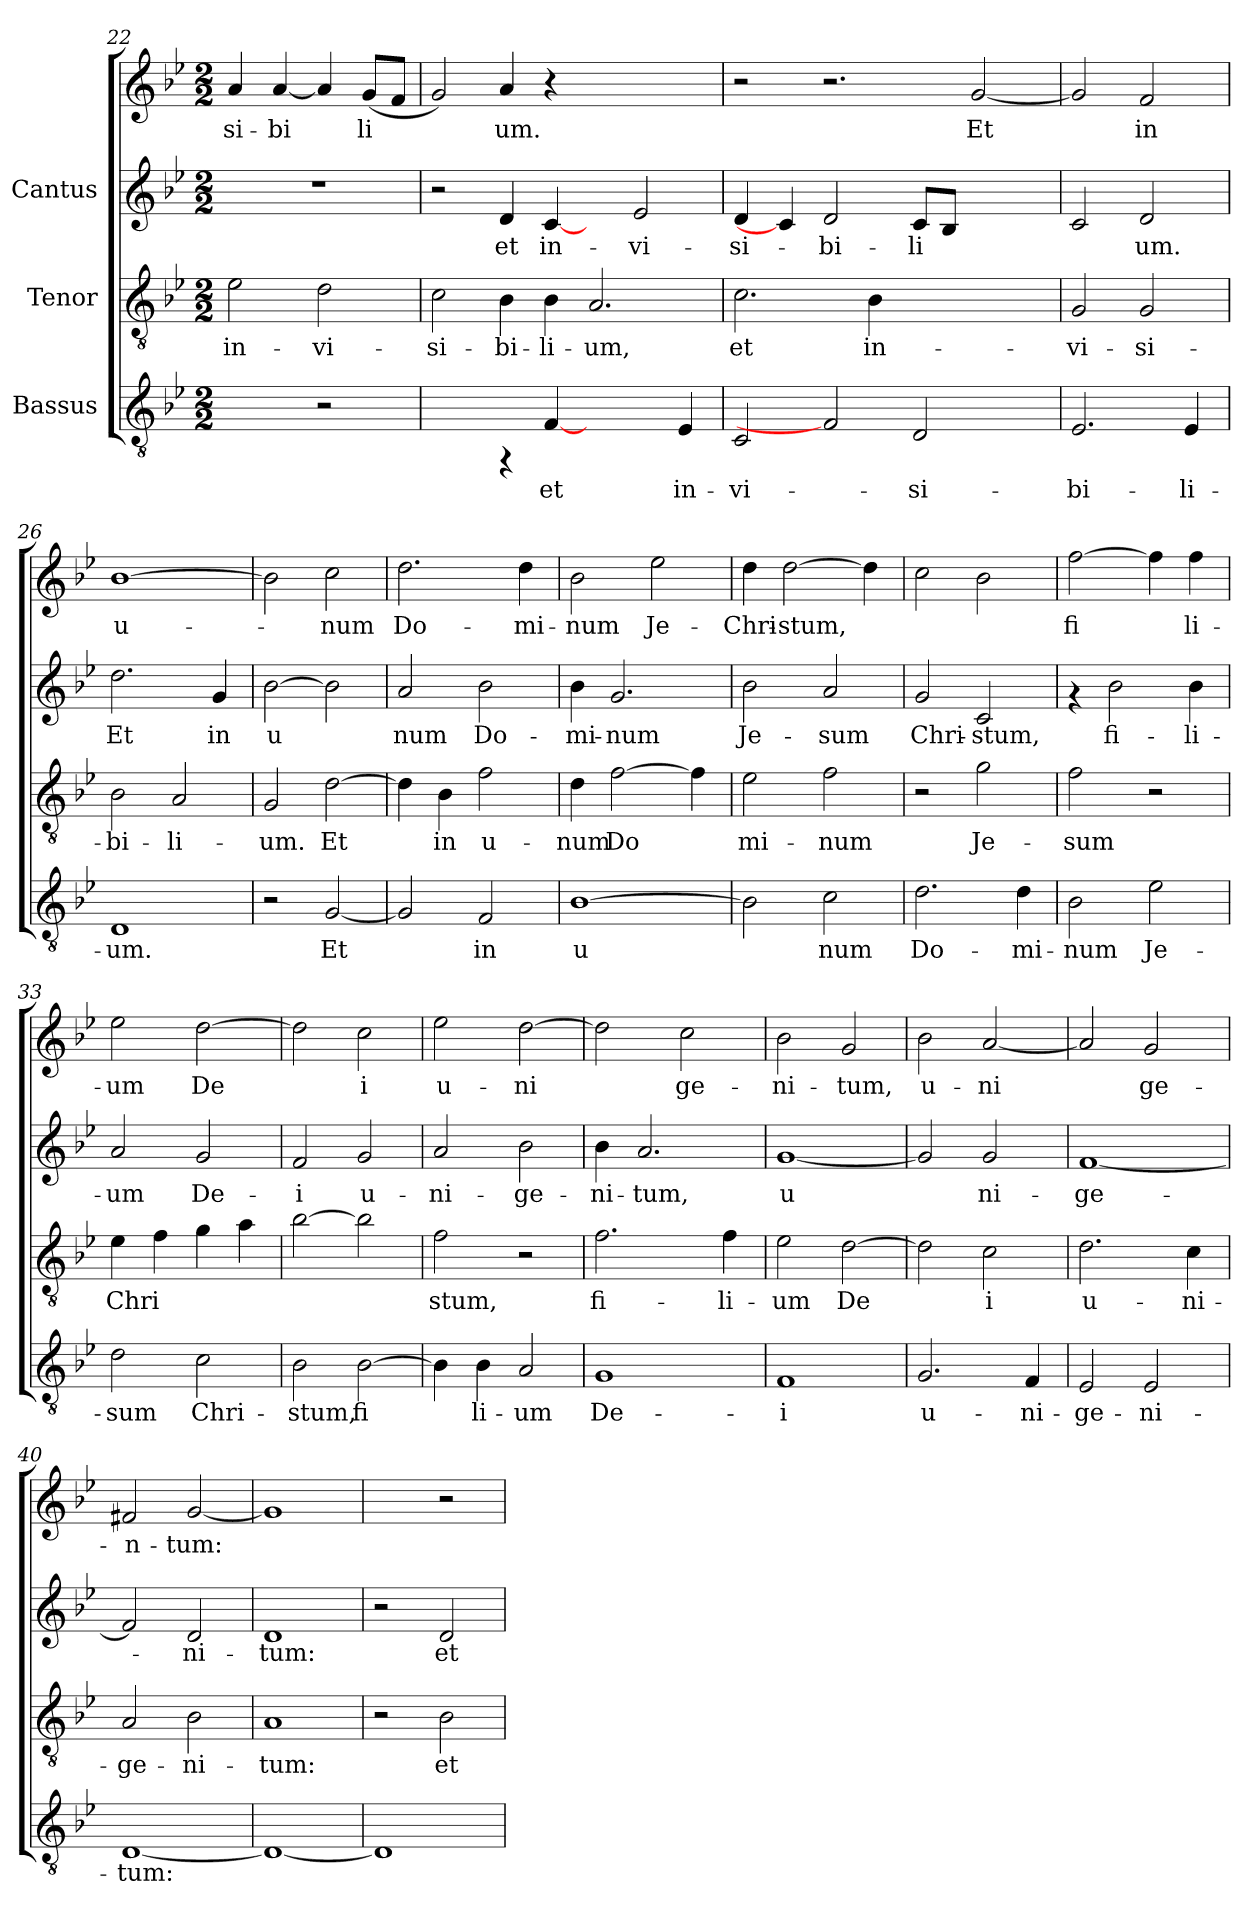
**kern	**text	**kern	**text	**kern	**text	**kern	**text
*part3	*part3	*part2	*part2	*part1	*part1	*part1	*part1
*staff4	*staff4	*staff3	*staff3	*staff2	*staff2	*staff1	*staff1
*I"Bassus	*	*I"Tenor	*	*I"Cantus	*	*	*
!!LO:LB:g=z
*clefGv2	*	*clefGv2	*	*clefG2	*	*clefG2	*
*k[b-e-]	*	*k[b-e-]	*	*k[b-e-]	*	*k[b-e-]	*
*B-:	*	*B-:	*	*B-:	*	*B-:	*
*M2/2	*	*M2/2	*	*M2/2	*	*M2/2	*
=22	=22	=22	=22	=22	=22	=22	=22
!	!	!	!LO:LY:b:cj	!	!	!	!LO:LY:b:cj
2ryy	.	2e-\	in-	1r	.	4a/	si-
!	!	!	!	!	!	!	!LO:LY:b:cj
.	.	.	.	.	.	[<4a/	-bi-
!	!	!	!LO:LY:b:cj	!	!	!	!LO:LY:b:cj
2r	.	2d\	-vi-	.	.	4a/]	-
!	!	!	!	!	!	!	!LO:LY:b:cj
.	.	.	.	.	.	(<8g/L	li-
!	!	!	!	!	!	!	!LO:LY:b:cj
.	.	.	.	.	.	8f/J	--
!!LO:LB:g=z
=23	=23	=23	=23	=23	=23	=23	=23
!	!	!	!LO:LY:b:cj	!	!	!	!LO:LY:b:cj
2ryy	.	2c\	-si-	2r	.	2g/)	-
!	!	!	!LO:LY:b:cj	!	!LO:LY:b:cj	!	!LO:LY:b:cj
4rFF	.	4B-\	-bi-	4d/	et	4a/	um.
!	!LO:LY:b:cj	!	!LO:LY:b:cj	!	!LO:LY:b:cj	!	!
[4F/	et	4B-\	-li-	[4c/	in-	4r	.
!	!	!	!LO:LY:b:cj	!	!	!	!
2ryy	.	2.A/	-um,	4ryy	.	2.ryy	.
!	!	!	!	!	!LO:LY:b:cj	!	!
.	.	.	.	2e-/	-vi-	.	.
!	!LO:LY:b:cj	!	!	!	!	!	!
4E-/	in-	.	.	.	.	.	.
!!LO:PB:g=z
=24	=24	=24	=24	=24	=24	=24	=24
!	!LO:LY:b:cj	!	!LO:LY:b:cj	!	!LO:LY:b:cj	!	!
2C/	-vi-	2.c\	et	4d/	si-	2r	.
.	.	.	.	4c/]	.	.	.
!	!	!	!	!	!LO:LY:b:cj	!	!
2F/]	.	.	.	2d/	-bi-	2.r	.
!	!	!	!LO:LY:b:cj	!	!	!	!
.	.	4B-\	in-	.	.	.	.
!	!LO:LY:b:cj	!	!	!	!LO:LY:b:cj	!	!
2D/	-si-	2.ryy	.	8c/L	-li-	.	.
!	!	!	!	!	!LO:LY:b:cj	!	!
.	.	.	.	8B-/J	--	.	.
!	!	!	!	!	!	!	!LO:LY:b:cj
.	.	.	.	2ryy	.	[<2g/	-Et
4ryy	.	.	.	.	.	.	.
!!LO:LB:g=z
=25	=25	=25	=25	=25	=25	=25	=25
!	!LO:LY:b:cj	!	!LO:LY:b:cj	!	!LO:LY:b:cj	!	!LO:LY:b:cj
2.E-/	-bi-	2G/	-vi-	2c/	.	2g/]	-
!	!	!	!LO:LY:b:cj	!	!LO:LY:b:cj	!	!LO:LY:b:cj
.	.	2G/	-si-	2d/	um.	2f/	in
!	!LO:LY:b:cj	!	!	!	!	!	!
4E-/	-li-	.	.	.	.	.	.
!!LO:LB:g=z
=26	=26	=26	=26	=26	=26	=26	=26
!	!LO:LY:b:cj	!	!LO:LY:b:cj	!	!LO:LY:b:cj	!	!LO:LY:b:cj
1D	-um.	2B-\	-bi-	2.dd\	-Et	[>1b-	u-
!	!	!	!LO:LY:b:cj	!	!	!	!
.	.	2A/	-li-	.	.	.	.
!	!	!	!	!	!LO:LY:b:cj	!	!
.	.	.	.	4g/	in	.	.
!!LO:LB:g=z
=27	=27	=27	=27	=27	=27	=27	=27
!	!	!	!LO:LY:b:cj	!	!LO:LY:b:cj	!	!LO:LY:b:cj
2r	.	2G/	-um.	[>2b-\	u-	2b-\]	.
!	!LO:LY:b:cj	!	!LO:LY:b:cj	!	!LO:LY:b:cj	!	!LO:LY:b:cj
[<2G/	Et	[>2d\	Et	2b-\]	--	2cc\	num
!!LO:PB:g=z
=28	=28	=28	=28	=28	=28	=28	=28
!	!LO:LY:b:cj	!	!LO:LY:b:cj	!	!LO:LY:b:cj	!	!LO:LY:b:cj
2G/]	.	4d\]	.	2a/	-num	2.dd\	-Do-
!	!	!	!LO:LY:b:cj	!	!	!	!
.	.	4B-\	in	.	.	.	.
!	!LO:LY:b:cj	!	!LO:LY:b:cj	!	!LO:LY:b:cj	!	!
2F/	in	2f\	u-	2b-\	Do-	.	.
!	!	!	!	!	!	!	!LO:LY:b:cj
.	.	.	.	.	.	4dd\	-mi-
!!LO:LB:g=z
=29	=29	=29	=29	=29	=29	=29	=29
!	!LO:LY:b:cj	!	!LO:LY:b:cj	!	!LO:LY:b:cj	!	!LO:LY:b:cj
[>1B-	u-	4d\	-num	4b-\	-mi-	2b-\	-num
!	!	!	!LO:LY:b:cj	!	!LO:LY:b:cj	!	!
.	.	[>2f\	Do-	2.g/	-num	.	.
!	!	!	!	!	!	!	!LO:LY:b:cj
.	.	.	.	.	.	2ee-\	Je-
!	!	!	!LO:LY:b:cj	!	!	!	!
.	.	4f\]	--	.	.	.	.
!!LO:LB:g=z
=30	=30	=30	=30	=30	=30	=30	=30
!	!LO:LY:b:cj	!	!LO:LY:b:cj	!	!LO:LY:b:cj	!	!LO:LY:b:cj
2B-\]	-	2e-\	-mi-	2b-\	Je-	4dd\	Chri-
!	!	!	!	!	!	!	!LO:LY:b:cj
.	.	.	.	.	.	[>2dd\	-stum,
!	!LO:LY:b:cj	!	!LO:LY:b:cj	!	!LO:LY:b:cj	!	!
2c\	num	2f\	-num	2a/	-sum	.	.
!	!	!	!	!	!	!	!LO:LY:b:cj
.	.	.	.	.	.	4dd\]	.
!!LO:LB:g=z
=31	=31	=31	=31	=31	=31	=31	=31
!	!LO:LY:b:cj	!	!	!	!LO:LY:b:cj	!	!
2.d\	Do-	2r	.	2g/	Chri-	2cc\	.
!	!	!	!LO:LY:b:cj	!	!LO:LY:b:cj	!	!
.	.	2g\	Je-	2c/	-stum,	2b-\	.
!	!LO:LY:b:cj	!	!	!	!	!	!
4d\	-mi-	.	.	.	.	.	.
!!LO:PB:g=z
=32	=32	=32	=32	=32	=32	=32	=32
!	!LO:LY:b:cj	!	!LO:LY:b:cj	!	!	!	!LO:LY:b:cj
2B-\	-num	2f\	-sum	4rf	.	[>2ff\	fi-
!	!	!	!	!	!LO:LY:b:cj	!	!
.	.	.	.	2b-\	-fi-	.	.
!	!LO:LY:b:cj	!	!	!	!	!	!LO:LY:b:cj
2e-\	Je-	2r	.	.	.	4ff\]	-
!	!	!	!	!	!LO:LY:b:cj	!	!LO:LY:b:cj
.	.	.	.	4b-\	-li-	4ff\	li-
!!LO:LB:g=z
=33	=33	=33	=33	=33	=33	=33	=33
!	!LO:LY:b:cj	!	!LO:LY:b:cj	!	!LO:LY:b:cj	!	!LO:LY:b:cj
2d\	-sum	4e-\	Chri-	2a/	-um	2ee-\	-um
!	!	!	!LO:LY:b:cj	!	!	!	!
.	.	4f\	--	.	.	.	.
!	!LO:LY:b:cj	!	!LO:LY:b:cj	!	!LO:LY:b:cj	!	!LO:LY:b:cj
2c\	Chri-	4g\	--	2g/	De-	[>2dd\	De-
!	!	!	!LO:LY:b:cj	!	!	!	!
.	.	4a\	--	.	.	.	.
!!LO:LB:g=z
=34	=34	=34	=34	=34	=34	=34	=34
!	!LO:LY:b:cj	!	!	!	!LO:LY:b:cj	!	!LO:LY:b:cj
2B-\	-stum,	[>2b-\	.	2f/	i	2dd\]	-
!	!LO:LY:b:cj	!	!	!	!LO:LY:b:cj	!	!LO:LY:b:cj
[>2B-\	fi-	2b-\]	.	2g/	u-	2cc\	i
!!LO:LB:g=z
=35	=35	=35	=35	=35	=35	=35	=35
!	!LO:LY:b:cj	!	!LO:LY:b:cj	!	!LO:LY:b:cj	!	!LO:LY:b:cj
4B-\]	-	2f\	-stum,	2a/	-ni-	2ee-\	-u-
!	!LO:LY:b:cj	!	!	!	!	!	!
4B-\	li-	.	.	.	.	.	.
!	!LO:LY:b:cj	!	!	!	!LO:LY:b:cj	!	!LO:LY:b:cj
2A/	-um	2r	.	2b-\	-ge-	[>2dd\	-ni-
!!LO:PB:g=z
=36	=36	=36	=36	=36	=36	=36	=36
!	!LO:LY:b:cj	!	!LO:LY:b:cj	!	!LO:LY:b:cj	!	!LO:LY:b:cj
1G	De-	2.f\	fi-	4b-\	-ni-	2dd\]	-
!	!	!	!	!	!LO:LY:b:cj	!	!
.	.	.	.	2.a/	-tum,	.	.
!	!	!	!	!	!	!	!LO:LY:b:cj
.	.	.	.	.	.	2cc\	ge-
!	!	!	!LO:LY:b:cj	!	!	!	!
.	.	4f\	-li-	.	.	.	.
=37	=37	=37	=37	=37	=37	=37	=37
!	!LO:LY:b:cj	!	!LO:LY:b:cj	!	!LO:LY:b:cj	!	!LO:LY:b:cj
1F	-i	2e-\	-um	[<1g	u-	2b-\	ni-
!	!	!	!LO:LY:b:cj	!	!	!	!LO:LY:b:cj
.	.	[>2d\	De-	.	.	2g/	-tum,
=38	=38	=38	=38	=38	=38	=38	=38
!	!LO:LY:b:cj	!	!LO:LY:b:cj	!	!LO:LY:b:cj	!	!LO:LY:b:cj
2.G/	u-	2d\]	-	2g/]	-	2b-\	-u-
!	!	!	!LO:LY:b:cj	!	!LO:LY:b:cj	!	!LO:LY:b:cj
.	.	2c\	i	2g/	ni-	[<2a/	-ni-
!	!LO:LY:b:cj	!	!	!	!	!	!
4F/	-ni-	.	.	.	.	.	.
=39	=39	=39	=39	=39	=39	=39	=39
!	!LO:LY:b:cj	!	!LO:LY:b:cj	!	!LO:LY:b:cj	!	!LO:LY:b:cj
2E-/	-ge-	2.d\	u-	[<1f	-ge-	2a/]	-
!	!LO:LY:b:cj	!	!	!	!	!	!LO:LY:b:cj
2E-/	-ni-	.	.	.	.	2g/	ge-
!	!	!	!LO:LY:b:cj	!	!	!	!
.	.	4c\	-ni-	.	.	.	.
=40	=40	=40	=40	=40	=40	=40	=40
!	!LO:LY:b:cj	!	!LO:LY:b:cj	!	!LO:LY:b:cj	!	!LO:LY:b:cj
[<1D	-tum:	2A/	-ge-	2f/]	.	2f#X/	-n-
!	!	!	!LO:LY:b:cj	!	!LO:LY:b:cj	!	!LO:LY:b:cj
.	.	2B-\	-ni-	2d/	ni-	[<2g/	-tum:
=41	=41	=41	=41	=41	=41	=41	=41
!	!	!	!LO:LY:b:cj	!	!LO:LY:b:cj	!	!
1D_<	.	1A	-tum:	1d	-tum:	1g]	.
=42	=42	=42	=42	=42	=42	=42	=42
1D]	.	2r	.	2r	.	2ryy	.
!	!	!	!LO:LY:b:cj	!	!LO:LY:b:cj	!	!
.	.	2B-\	et	2d/	et	2r	.
=	=	=	=	=	=	=	=
*-	*-	*-	*-	*-	*-	*-	*-
